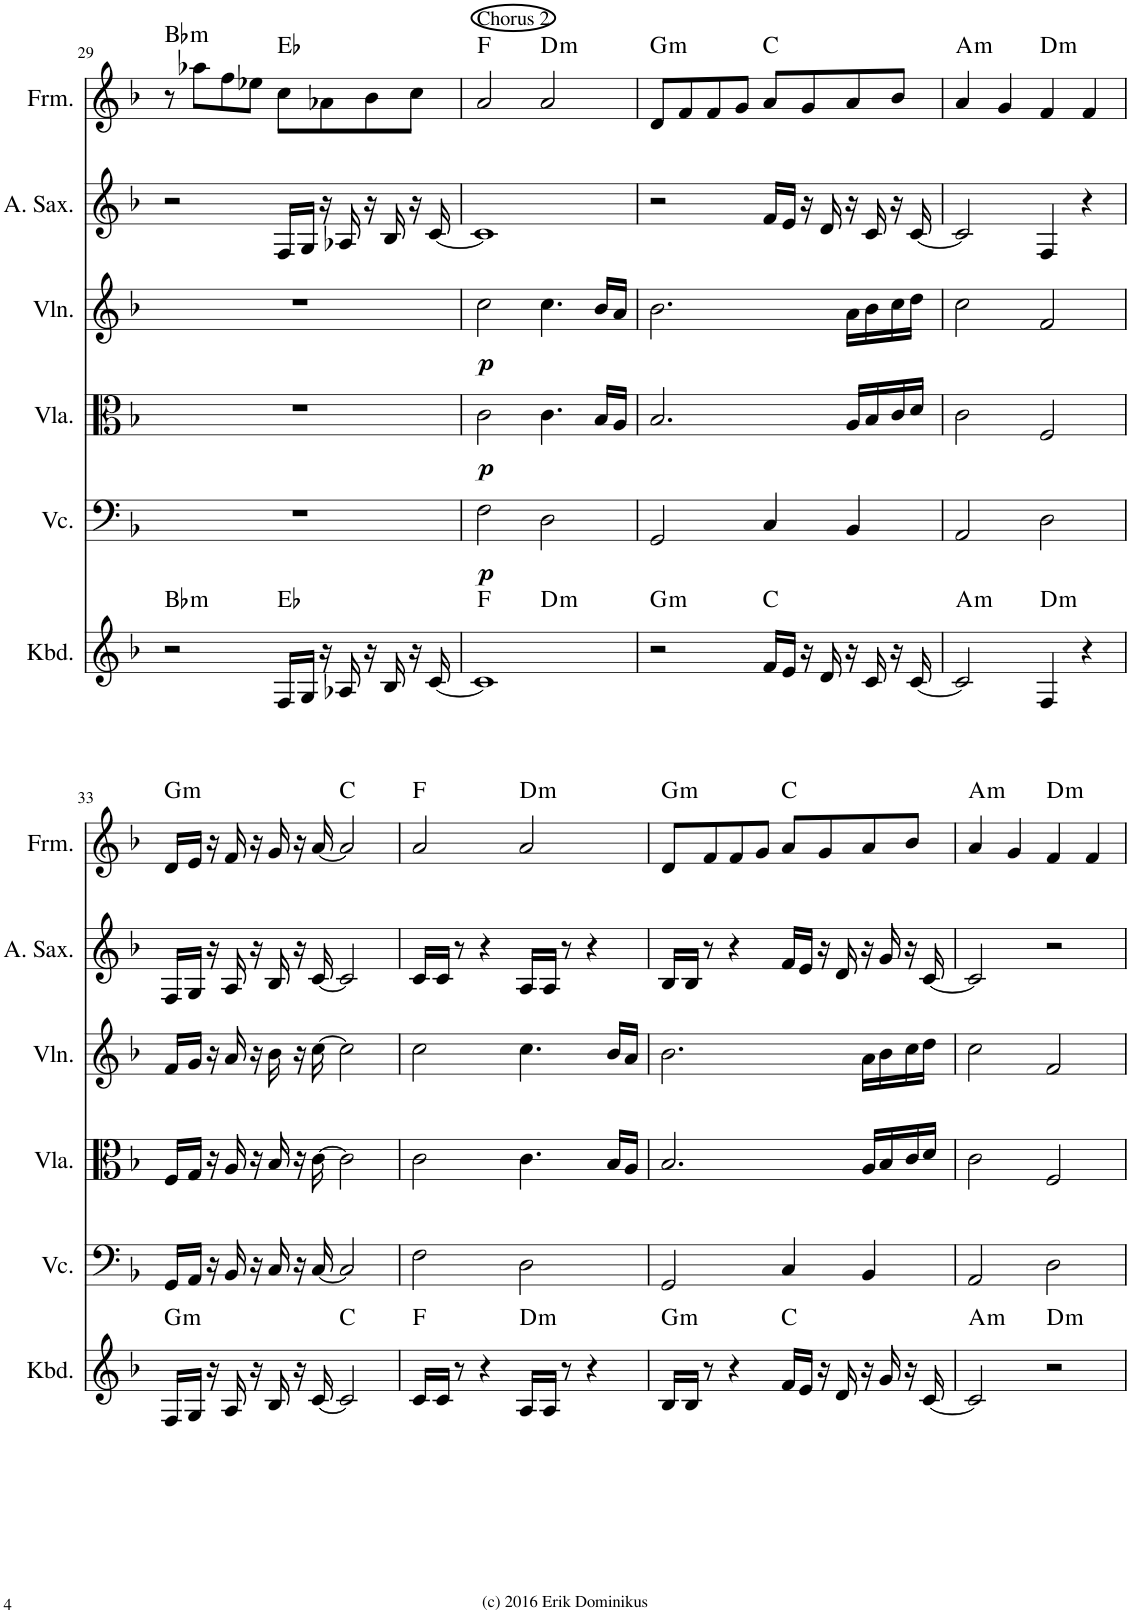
**kern	**harte	**kern	**dynam	**kern	**dynam	**kern	**dynam	**kern	**kern	**harte
*part6	*part6	*part5	*part5	*part4	*part4	*part3	*part3	*part2	*part1	*part1
*staff6	*	*staff5	*staff5	*staff4	*staff4	*staff3	*staff3	*staff2	*staff1	*
*I"Keyboard	*	*I"Violoncello	*	*I"Viola	*	*I"Violin	*	*I"Alto Saxophone	*I"Form	*
*I'Kbd.	*	*I'Vc.	*	*I'Vla.	*	*I'Vln.	*	*I'A. Sax.	*I'Frm.	*
!!LO:PB:g=z
*clefG2	*	*clefF4	*	*clefC3	*	*clefG2	*	*clefG2	*clefG2	*
*	*	*	*	*	*	*	*	*ITrd5c9	*	*
*k[b-]	*	*k[b-]	*	*k[b-]	*	*k[b-]	*	*k[b-]	*k[b-]	*
*M4/4	*	*M4/4	*	*M4/4	*	*M4/4	*	*M4/4	*M4/4	*
=29	=29	=29	=29	=29	=29	=29	=29	=29	=29	=29
!	!LO:H:kt=m	!	!	!	!	!	!	!	!	!LO:H:kt=m
2r	Bb:min	1r	.	1r	.	1r	.	2r	8r	Bb:min
.	.	.	.	.	.	.	.	.	8aa-X\L	.
.	.	.	.	.	.	.	.	.	8ff\	.
.	.	.	.	.	.	.	.	.	8ee-X\J	.
16F/LL	Eb:maj	.	.	.	.	.	.	16F/LL	8cc\L	Eb:maj
16G/JJ	.	.	.	.	.	.	.	16G/JJ	.	.
16r	.	.	.	.	.	.	.	16r	8a-X\	.
16A-X/	.	.	.	.	.	.	.	16A-X/	.	.
16r	.	.	.	.	.	.	.	16r	8b-\	.
16B-/	.	.	.	.	.	.	.	16B-/	.	.
16r	.	.	.	.	.	.	.	16r	8cc\J	.
[16c/	.	.	.	.	.	.	.	[16c/	.	.
=30	=30	=30	=30	=30	=30	=30	=30	=30	=30	=30
!	!	!	!	!	!	!	!	!	!LO:TX:a:t=Chorus 2	!
!	!	!	!LO:DY:b	!	!LO:DY:b	!	!LO:DY:b	!	!	!
*^	*	*	*	*	*	*	*	*	*	*
1c]	2ryy	F:maj	2F\	p	2c\	p	2cc\	p	1c]	2a/	F:maj
!	!	!LO:H:kt=m	!	!	!	!	!	!	!	!	!LO:H:kt=m
.	2ryy	D:min	2D\	.	4.c\	.	4.cc\	.	.	2a/	D:min
.	.	.	.	.	16B-/LL	.	16b-/LL	.	.	.	.
.	.	.	.	.	16A/JJ	.	16a/JJ	.	.	.	.
=31	=31	=31	=31	=31	=31	=31	=31	=31	=31	=31	=31
!	!	!LO:H:kt=m	!	!	!	!	!	!	!	!	!LO:H:kt=m
*v	*v	*	*	*	*	*	*	*	*	*	*
2r	G:min	2GG/	.	2.B-/	.	2.b-\	.	2r	8d/L	G:min
.	.	.	.	.	.	.	.	.	8f/	.
.	.	.	.	.	.	.	.	.	8f/	.
.	.	.	.	.	.	.	.	.	8g/J	.
16f/LL	C:maj	4C/	.	.	.	.	.	16f/LL	8a/L	C:maj
16e/JJ	.	.	.	.	.	.	.	16e/JJ	.	.
16r	.	.	.	.	.	.	.	16r	8g/	.
16d/	.	.	.	.	.	.	.	16d/	.	.
16r	.	4BB-/	.	16A/LL	.	16a\LL	.	16r	8a/	.
16c/	.	.	.	16B-/	.	16b-\	.	16c/	.	.
16r	.	.	.	16c/	.	16cc\	.	16r	8b-/J	.
[16c/	.	.	.	16d/JJ	.	16dd\JJ	.	[16c/	.	.
=32	=32	=32	=32	=32	=32	=32	=32	=32	=32	=32
!	!LO:H:kt=m	!	!	!	!	!	!	!	!	!LO:H:kt=m
2c/]	A:min	2AA/	.	2c\	.	2cc\	.	2c/]	4a/	A:min
.	.	.	.	.	.	.	.	.	4g/	.
!	!LO:H:kt=m	!	!	!	!	!	!	!	!	!LO:H:kt=m
4F/	D:min	2D\	.	2F/	.	2f/	.	4F/	4f/	D:min
4r	.	.	.	.	.	.	.	4r	4f/	.
!!LO:LB:g=z
=33	=33	=33	=33	=33	=33	=33	=33	=33	=33	=33
!	!LO:H:kt=m	!	!	!	!	!	!	!	!	!LO:H:kt=m
16F/LL	G:min	16GG/LL	.	16F/LL	.	16f/LL	.	16F/LL	16d/LL	G:min
16G/JJ	.	16AA/JJ	.	16G/JJ	.	16g/JJ	.	16G/JJ	16e/JJ	.
16r	.	16r	.	16r	.	16r	.	16r	16r	.
16A/	.	16BB-/	.	16A/	.	16a/	.	16A/	16f/	.
16r	.	16r	.	16r	.	16r	.	16r	16r	.
16B-/	.	16C/	.	16B-/	.	16b-\	.	16B-/	16g/	.
16r	.	16r	.	16r	.	16r	.	16r	16r	.
[16c/	.	[16C/	.	[16c\	.	[16cc\	.	[16c/	[16a/	.
2c/]	C:maj	2C/]	.	2c\]	.	2cc\]	.	2c/]	2a/]	C:maj
=34	=34	=34	=34	=34	=34	=34	=34	=34	=34	=34
16c/LL	F:maj	2F\	.	2c\	.	2cc\	.	16c/LL	2a/	F:maj
16c/JJ	.	.	.	.	.	.	.	16c/JJ	.	.
8r	.	.	.	.	.	.	.	8r	.	.
4r	.	.	.	.	.	.	.	4r	.	.
!	!LO:H:kt=m	!	!	!	!	!	!	!	!	!LO:H:kt=m
16A/LL	D:min	2D\	.	4.c\	.	4.cc\	.	16A/LL	2a/	D:min
16A/JJ	.	.	.	.	.	.	.	16A/JJ	.	.
8r	.	.	.	.	.	.	.	8r	.	.
4r	.	.	.	.	.	.	.	4r	.	.
.	.	.	.	16B-/LL	.	16b-/LL	.	.	.	.
.	.	.	.	16A/JJ	.	16a/JJ	.	.	.	.
=35	=35	=35	=35	=35	=35	=35	=35	=35	=35	=35
!	!LO:H:kt=m	!	!	!	!	!	!	!	!	!LO:H:kt=m
16B-/LL	G:min	2GG/	.	2.B-/	.	2.b-\	.	16B-/LL	8d/L	G:min
16B-/JJ	.	.	.	.	.	.	.	16B-/JJ	.	.
8r	.	.	.	.	.	.	.	8r	8f/	.
4r	.	.	.	.	.	.	.	4r	8f/	.
.	.	.	.	.	.	.	.	.	8g/J	.
16f/LL	C:maj	4C/	.	.	.	.	.	16f/LL	8a/L	C:maj
16e/JJ	.	.	.	.	.	.	.	16e/JJ	.	.
16r	.	.	.	.	.	.	.	16r	8g/	.
16d/	.	.	.	.	.	.	.	16d/	.	.
16r	.	4BB-/	.	16A/LL	.	16a\LL	.	16r	8a/	.
16g/	.	.	.	16B-/	.	16b-\	.	16g/	.	.
16r	.	.	.	16c/	.	16cc\	.	16r	8b-/J	.
[16c/	.	.	.	16d/JJ	.	16dd\JJ	.	[16c/	.	.
=36	=36	=36	=36	=36	=36	=36	=36	=36	=36	=36
!	!LO:H:kt=m	!	!	!	!	!	!	!	!	!LO:H:kt=m
2c/]	A:min	2AA/	.	2c\	.	2cc\	.	2c/]	4a/	A:min
.	.	.	.	.	.	.	.	.	4g/	.
!	!LO:H:kt=m	!	!	!	!	!	!	!	!	!LO:H:kt=m
2r	D:min	2D\	.	2F/	.	2f/	.	2r	4f/	D:min
.	.	.	.	.	.	.	.	.	4f/	.
=	=	=	=	=	=	=	=	=	=	=
*-	*-	*-	*-	*-	*-	*-	*-	*-	*-	*-
